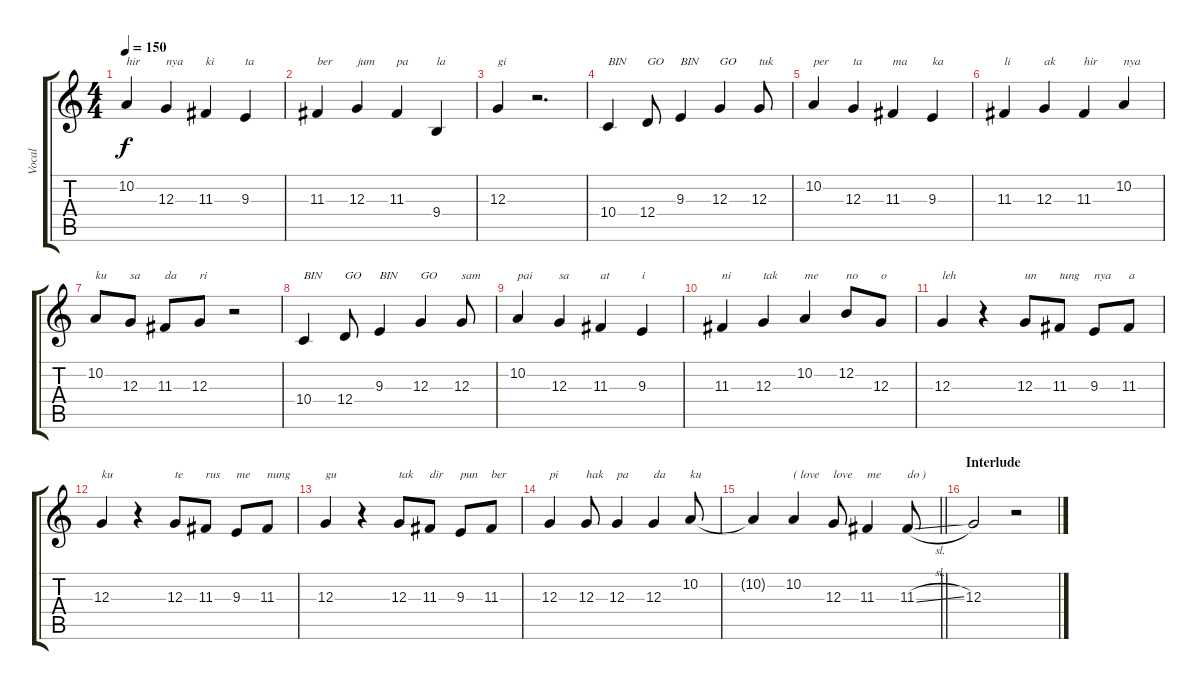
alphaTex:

\track ("Vocal" "Vocal") {instrument synthbrass1}
\staff {score tabs}
\tuning (E4 B3 G3 D3 A2 E2) {hide}
\ts (4 4)
\tempo 150
\clef g2
\ks c
10.2.4{txt "hir" dy f} 12.3.4{txt "nya"} 11.3.4{txt "ki"} 9.3.4{txt "ta"} |
11.3.4{txt "ber"} 12.3.4{txt "jum"} 11.3.4{txt "pa"} 9.4.4{txt "la"} |
12.3.4{txt "gi"} r.2{d} |
10.4.4{txt "BIN"} 12.4.8{txt "GO"} 9.3.4{txt "BIN"} 12.3.4{txt "GO"} 12.3.8{txt "tuk"} |
10.2.4{txt "per"} 12.3.4{txt "ta"} 11.3.4{txt "ma"} 9.3.4{txt "ka"} |
11.3.4{txt "li"} 12.3.4{txt "ak"} 11.3.4{txt "hir"} 10.2.4{txt "nya"} |
10.2.8{txt "ku"} 12.3.8{txt "sa"} 11.3.8{txt "da"} 12.3.8{txt "ri"} r.2 |
10.4.4{txt "BIN"} 12.4.8{txt "GO"} 9.3.4{txt "BIN"} 12.3.4{txt "GO"} 12.3.8{txt "sam"} |
10.2.4{txt "pai"} 12.3.4{txt "sa"} 11.3.4{txt "at"} 9.3.4{txt "i"} |
11.3.4{txt "ni"} 12.3.4{txt "tak"} 10.2.4{txt "me"} 12.2.8{txt "no"} 12.3.8{txt "o"} |
12.3.4{txt "leh"} r.4 12.3.8{txt "un"} 11.3.8{txt "tung"} 9.3.8{txt "nya"} 11.3.8{txt "a"} |
12.3.4{txt "ku"} r.4 12.3.8{txt "te"} 11.3.8{txt "rus"} 9.3.8{txt "me"} 11.3.8{txt "nung"} |
12.3.4{txt "gu"} r.4 12.3.8{txt "tak"} 11.3.8{txt "dir"} 9.3.8{txt "pun"} 11.3.8{txt "ber"} |
12.3.4{txt "pi"} 12.3.8{txt "hak"} 12.3.4{txt "pa"} 12.3.4{txt "da"} 10.2.8{txt "ku"} |
\barLineRight lightlight
10.2{t}.4 10.2.4{txt "( love"} 12.3.8{txt "love"} 11.3.4{txt "me"} 11.3{sl}.8{txt "do )"} |
\section ("" "Interlude")
12.3.2 r.2
